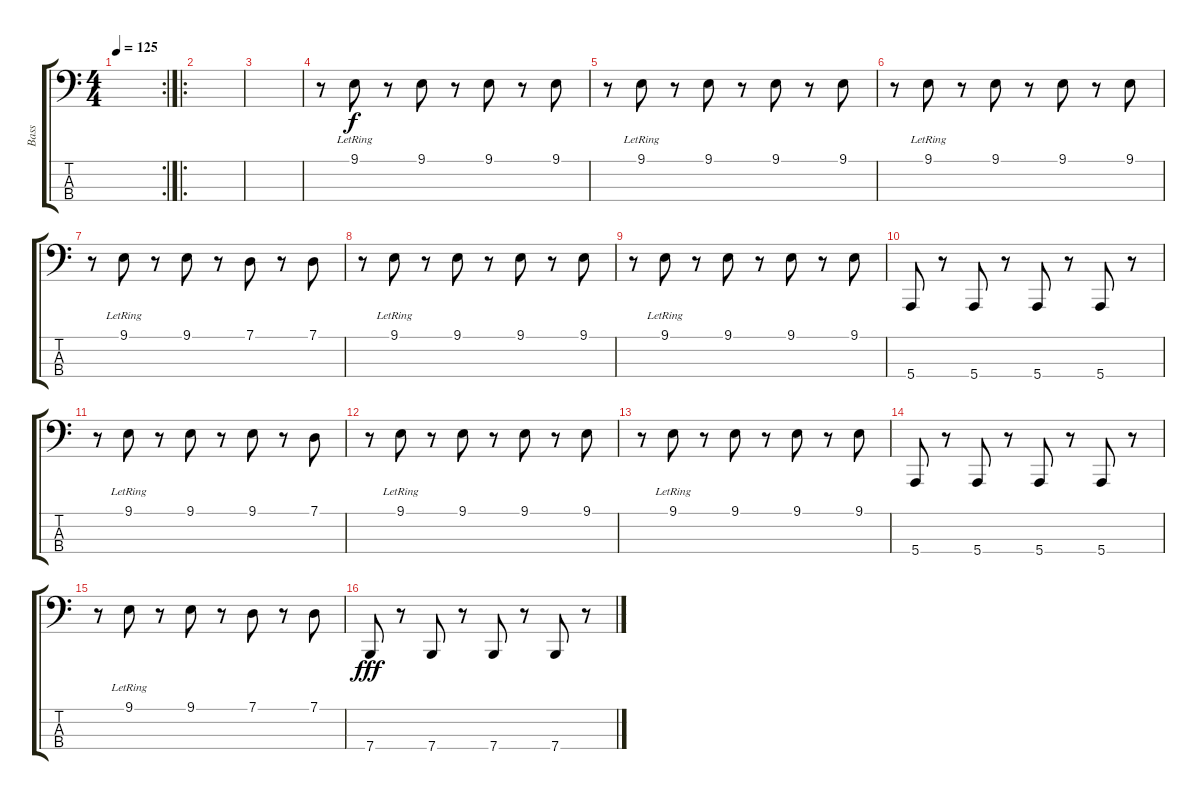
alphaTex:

\track ("Bass" "Bass") {instrument stringensemble1}
\staff {score tabs}
\tuning (G2 D2 A1 E1) {hide}
\rc 2
\ts (4 4)
\tempo 125
\clef f4
\ks c
|
\ro
|
|
r.8 9.1{lr}.8 r.8 9.1.8 r.8 9.1.8 r.8 9.1.8 |
r.8 9.1{lr}.8 r.8 9.1.8 r.8 9.1.8 r.8 9.1.8 |
r.8 9.1{lr}.8 r.8 9.1.8 r.8 9.1.8 r.8 9.1.8 |
r.8 9.1{lr}.8 r.8 9.1.8 r.8 7.1.8 r.8 7.1.8 |
r.8 9.1{lr}.8 r.8 9.1.8 r.8 9.1.8 r.8 9.1.8 |
r.8 9.1{lr}.8 r.8 9.1.8 r.8 9.1.8 r.8 9.1.8 |
5.4.8 r.8 5.4.8 r.8 5.4.8 r.8 5.4.8 r.8 |
r.8 9.1{lr}.8 r.8 9.1.8 r.8 9.1.8 r.8 7.1.8 |
r.8 9.1{lr}.8 r.8 9.1.8 r.8 9.1.8 r.8 9.1.8 |
r.8 9.1{lr}.8 r.8 9.1.8 r.8 9.1.8 r.8 9.1.8 |
5.4.8 r.8 5.4.8 r.8 5.4.8 r.8 5.4.8 r.8 |
r.8 9.1{lr}.8 r.8 9.1.8 r.8 7.1.8 r.8 7.1.8 |
7.4.8{dy fff} r.8 7.4.8 r.8 7.4.8 r.8 7.4.8 r.8
